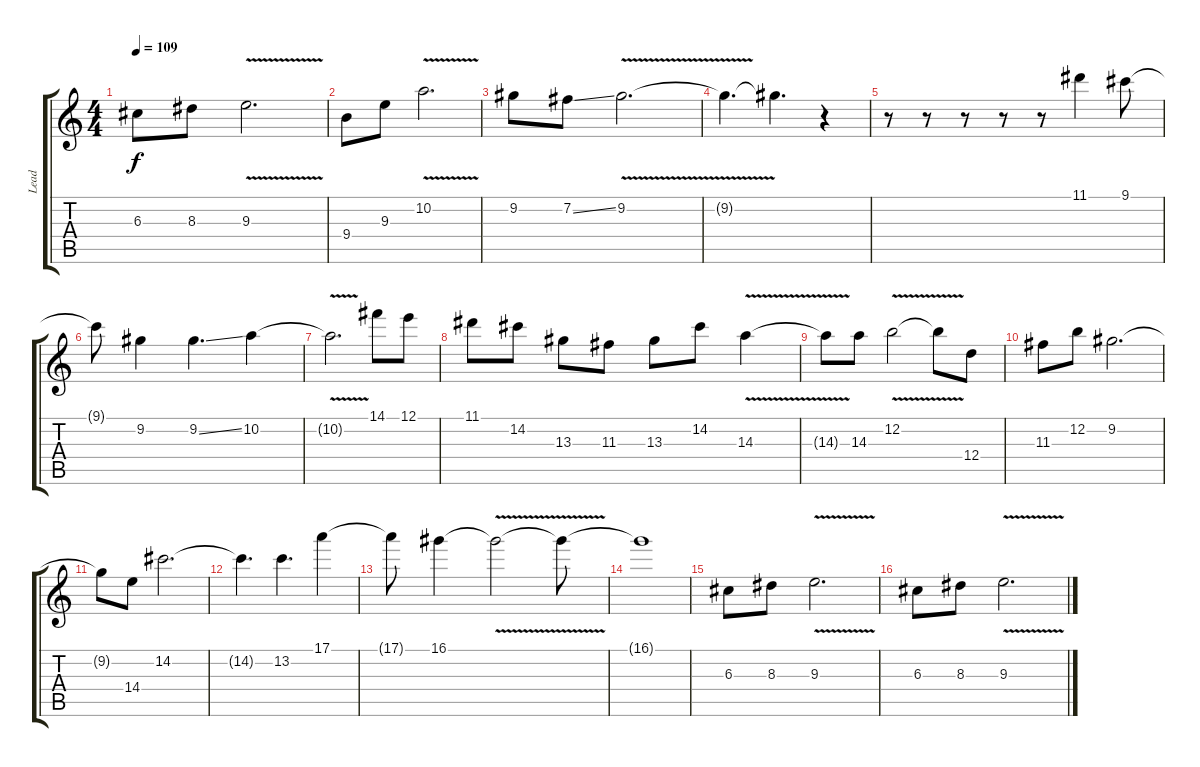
\track ("Lead" "Lead") {instrument distortionguitar}
\staff {score tabs}
\tuning (E4 B3 G3 D3 A2 E2) {hide}
\ts (4 4)
\tempo 109
\clef g2
\ks c
6.3.8{dy f} 8.3.8 9.3{v}.2{d} |
9.4.8 9.3.8 10.2{v}.2{d} |
9.2.8 7.2{ss}.8 9.2{v}.2{d} |
9.2{t}.4{d} 9.2{t}.4{d} r.4 |
r.8 r.8 r.8 r.8 r.8 11.1.4 9.1.8 |
9.1{t}.8 9.2.4 9.2{ss}.4{d} 10.2.4 |
10.2{v t}.2{d} 14.1.8 12.1.8 |
11.1.8 14.2.8 13.3.8 11.3.8 13.3.8 14.2.8 14.3{v}.4 |
14.3{t}.8 14.3.8 12.2{v}.2 12.2{t}.8 12.4.8 |
11.3.8 12.2.8 9.2.2{d} |
9.2{t}.8 14.4.8 14.2.2{d} |
14.2{t}.4{d} 13.2.4{d} 17.1.4 |
17.1{t}.8 16.1.4 16.1{v t}.2 16.1{t}.8 |
16.1{t}.1 |
6.3.8 8.3.8 9.3{v}.2{d} |
6.3.8 8.3.8 9.3{v}.2{d}
